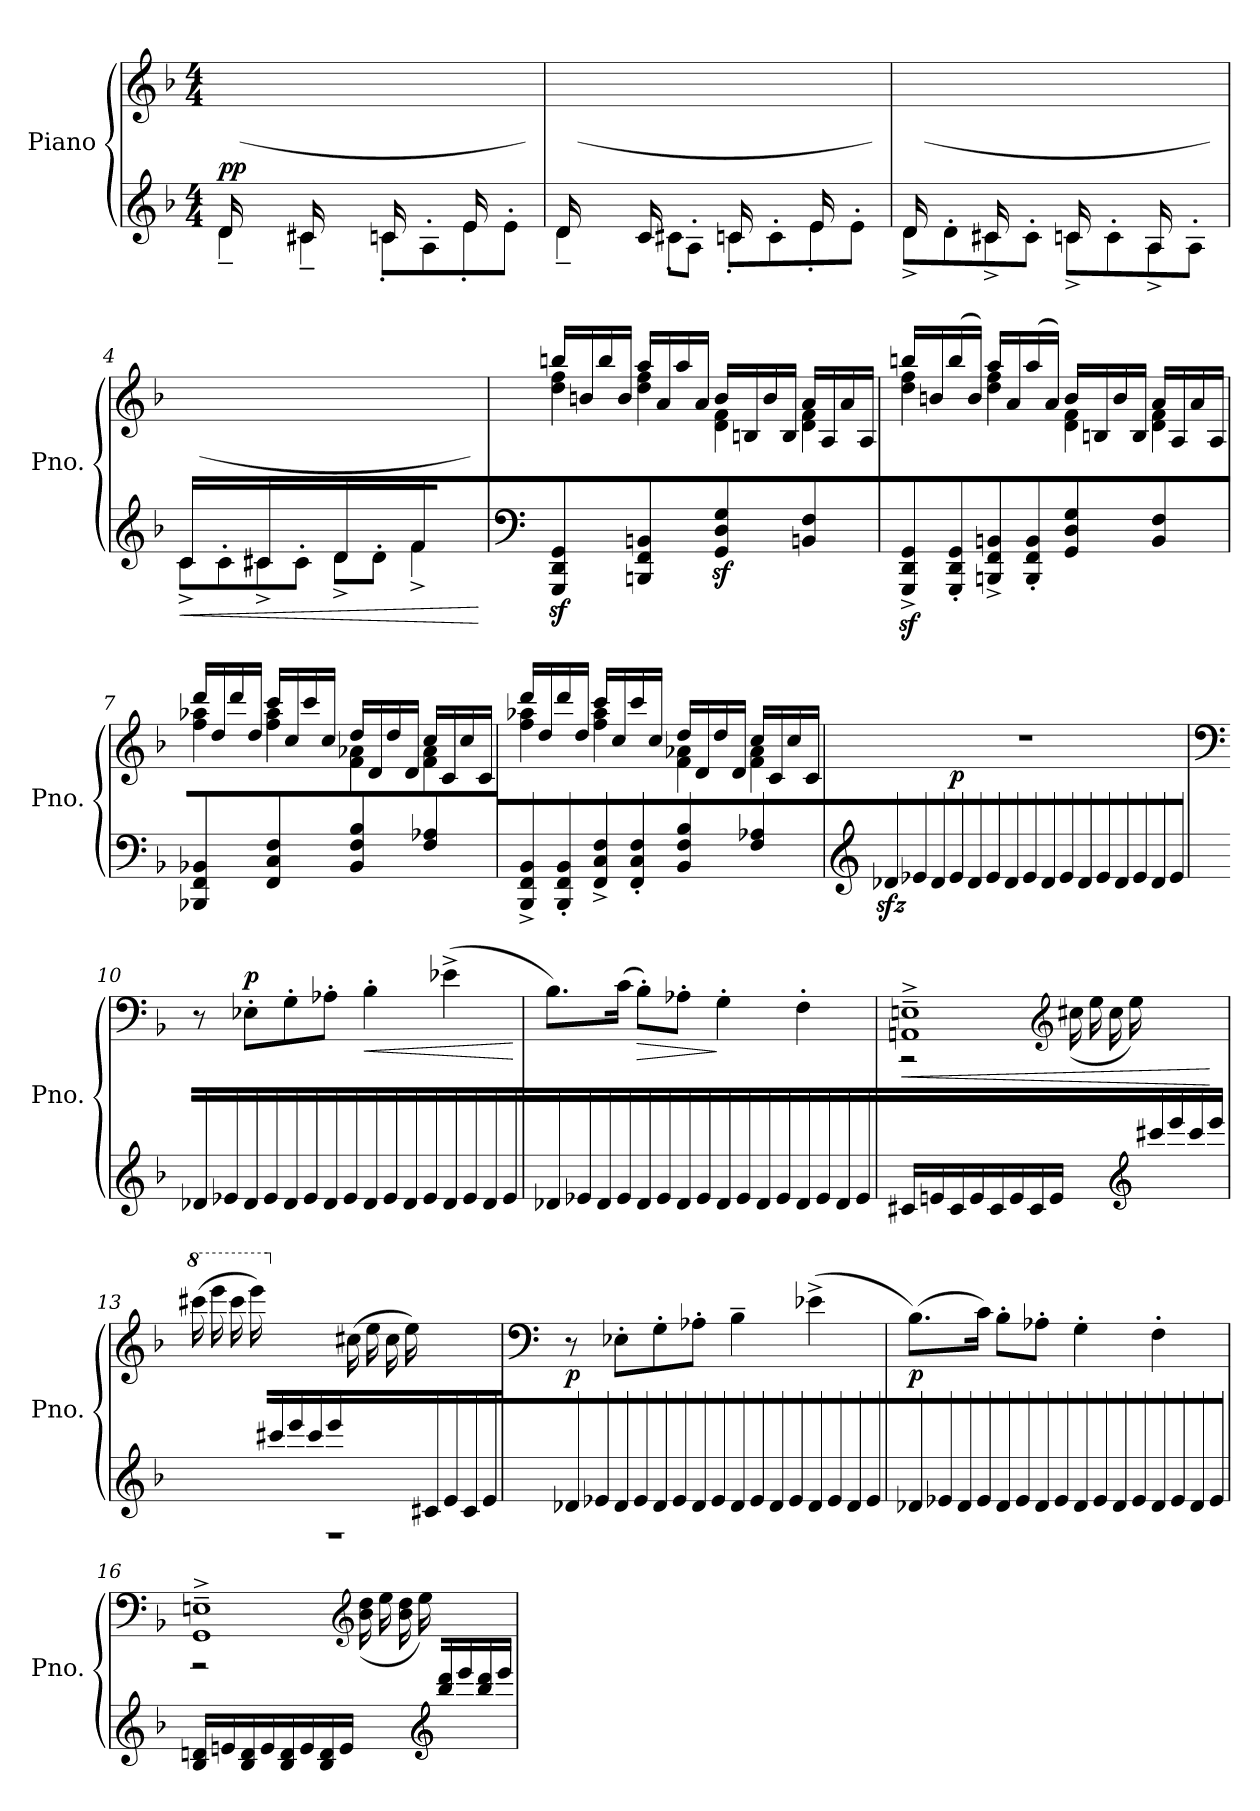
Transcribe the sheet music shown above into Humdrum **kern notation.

**kern	**kern	**dynam
*part1	*part1	*part1
*staff2	*staff1	*staff1/2
*I"Piano	*	*
*I'Pno.	*	*
*clefG2	*clefG2	*
*k[b-]	*k[b-]	*
*M4/4	*M4/4	*
=1	=1	=1
*^	*^	*
!	!	!	!	!LO:DY:a=2
16d/LL	4d~\	1ryy	16ryy	pp
*	*	*MM200	*	*
8.ryy	.	.	(>16f\	.
.	.	.	16a\	.
.	.	.	16f\JJ	.
16c#X/LL	4c#~\	.	16ryy	.
8.ryy	.	.	16f\	.
.	.	.	16a\	.
.	.	.	16f\JJ	.
16cn/LL	8c'\L	.	16ryy	.
8.ryy	.	.	16f\	.
.	8A'\	.	16a\	.
.	.	.	16f\JJ	.
16e/LL	8e'\	.	16ryy	.
8.ryy	.	.	16f\	.
.	8e'\J	.	16a\	.
.	.	.	16f\JJ)	.
=2	=2	=2	=2	=2
16d/LL	4d~\	1ryy	16ryy	.
8.ryy	.	.	(>16f\	.
.	.	.	16a\	.
.	.	.	16f\JJ	.
16c/LL	8c#X'\L	.	16ryy	.
8.ryy	.	.	16f\	.
.	8A'\J	.	16a\	.
.	.	.	16f\JJ	.
16cn/LL	8c'\L	.	16ryy	.
8.ryy	.	.	16f\	.
.	8c'\	.	16a\	.
.	.	.	16f\JJ	.
16e/LL	8e'\	.	16ryy	.
8.ryy	.	.	16f\	.
.	8e'\J	.	16a\	.
.	.	.	16f\JJ)	.
!!LO:LB:g=z	!!
=3	=3	=3	=3	=3
16d/LL	8d^\L	1ryy	16ryy	.
8.ryy	.	.	(>16f\	.
.	8d'\	.	16a\	.
.	.	.	16f\JJ	.
16c#X/LL	8c#^\	.	16ryy	.
8.ryy	.	.	16f\	.
.	8c#'\J	.	16a\	.
.	.	.	16f\JJ	.
16cn/LL	8c^\L	.	16ryy	.
8.ryy	.	.	16f\	.
.	8c'\	.	16a\	.
.	.	.	16f\JJ	.
16A/LL	8A^\	.	16ryy	.
8.ryy	.	.	16f\	.
.	8A'\J	.	16a\	.
.	.	.	16f\JJ)	.
=4	=4	=4	=4	=4
!	!	!	!	!LO:HP:b=2
16c/LL	8c^\L	1ryy	16ryy	<
8.ryy	.	.	(>16f\	.
.	8c'\	.	16a\	.
.	.	.	16f\JJ	.
16c#X/LL	8c#^\	.	16ryy	.
8.ryy	.	.	16f\	.
.	8c#'\J	.	16a\	.
.	.	.	16f\JJ	.
16d/LL	8d^\L	.	16ryy	.
8.ryy	.	.	16f\	.
.	8d'\J	.	16a\	.
.	.	.	16f\JJ	.
16f/LL	4f^\	.	16ryy	.
8.ryy	.	.	16f\	.
.	.	.	16a\	.
.	.	.	16f\JJ)	.
*v	*v	*	*	*
*	*v	*v	*
.	.	[
!!LO:LB:g=z
=5	=5	=5
*clefF4	*	*
*	*^	*
4GGG/z> 4DD/z> 4GG/z>	16bbn/LL	(>4dd\ 4ff\	.
.	16bn/	.	.
.	16bb/	.	.
.	16b/JJ	.	.
4BBBn/ 4FF/ 4BBn/))	16aa/LL	4dd\ 4ff\	.
.	16a/	.	.
.	16aa/	.	.
.	(16a/JJ	.	.
4GG/z> 4D/z> 4G/z>	16b/LL	(<4d\ 4f\	.
.	16Bn/	.	.
.	16b/	.	.
.	16B/JJ	.	.
4BBn/ 4F/	16a/LL	4d\ 4f\	.
.	16A/	.	.
.	16a/	.	.
.	(16A/JJ	.	.
=6	=6	=6	=6
8GGG/z>^ 8DD/z>^ 8GG/z>^L	16bbn/LL	(<4dd\ 4ff\	.
.	(16bn/	.	.
8GGG/' 8DD/' 8GG/'	(<16bb/	.	.
.	16b/JJ)	.	.
8BBBn/^ 8FF/^ 8BBn/^	16aa/LL	(<4dd\ 4ff\	.
.	(16a/	.	.
8BBB/' 8FF/' 8BB/'J	(<16aa/	.	.
.	16a/JJ)	.	.
4GG/ 4D/ 4G/	16b/LL	4d\ 4f\	.
.	16Bn/	.	.
.	16b/	.	.
.	16B/JJ	.	.
4BB/ 4F/	16a/LL	4d\ 4f\	.
.	16A/	.	.
.	16a/	.	.
.	(16A/JJ	.	.
!!LO:LB:g=z	!!
=7	=7	=7	=7
4BBB-X/ 4FF/ 4BB-X/	16ddd/LL	4ff\ 4aa-X\	.
.	16dd/	.	.
.	16ddd/	.	.
.	16dd/JJ	.	.
4FF/ 4C/ 4F/	16ccc/LL	4ff\ 4aa-\	.
.	16cc/	.	.
.	16ccc/	.	.
.	16cc/JJ	.	.
4BB-\ 4F\ 4B-\	16dd/LL	4f\ 4a-X\	.
.	16d/	.	.
.	16dd/	.	.
.	16d/JJ	.	.
4F\ 4A-X\	16cc/LL	4f\ 4a-\	.
.	16c/	.	.
.	16cc/	.	.
.	16c/JJ	.	.
=8	=8	=8	=8
8BBB-/^ 8FF/^ 8BB-/^L	16ddd/LL	4ff\ 4aa-X\	.
.	16dd/	.	.
8BBB-/' 8FF/' 8BB-/'	16ddd/	.	.
.	16dd/JJ	.	.
8FF/^ 8C/^ 8F/^	16ccc/LL	4ff\ 4aa-\	.
.	16cc/	.	.
8FF/' 8C/' 8F/'J	16ccc/	.	.
.	16cc/JJ	.	.
4BB-\ 4F\ 4B-\	16dd/LL	4f\ 4a-X\	.
.	16d/	.	.
.	16dd/	.	.
.	16d/JJ	.	.
4F\ 4A-X\	16cc/LL	4f\ 4a-\	.
.	16c/	.	.
.	16cc/	.	.
.	16c/JJ	.	.
*	*v	*v	*
!!LO:LB:g=z
=9	=9	=9
*clefG2	*	*
16d-Xzz>/LL	1r	.
16e-X/	.	.
16d-/	.	.
!	!	!LO:DY:a=2
16e-/	.	p
16d-/	.	.
16e-/	.	.
16d-/	.	.
16e-/	.	.
16d-/	.	.
16e-/	.	.
16d-/	.	.
16e-/	.	.
16d-/	.	.
16e-/	.	.
16d-/	.	.
16e-/JJ)	.	.
=10	=10	=10
*	*clefF4	*
16d-X/LL	8r	.
16e-X/	.	.
!	!	!LO:DY:a
16d-/	8E-X'\L	p
16e-/	.	.
16d-/	8G'\	.
16e-/	.	.
16d-/	8A-X'\J	.
16e-/	.	.
!	!	!LO:HP:b
16d-/	4B-'\	<
16e-/	.	.
16d-/	.	.
16e-/	.	.
16d-/	(>4e-X^\	.
16e-/	.	.
16d-/	.	.
16e-/JJ)	.	.
.	.	[
!!LO:PB:g=z
=11	=11	=11
16d-X/LL	8.B-\L)	.
16e-X/	.	.
16d-/	.	.
16e-/	(>16c\Jk	.
!	!	!LO:HP:b
16d-/	8B-'\L)	>
16e-/	.	.
16d-/	8A-X'\J	.
16e-/	.	.
16d-/	4G'\	]
16e-/	.	.
16d-/	.	.
16e-/	.	.
16d-/	4F'\	.
16e-/	.	.
16d-/	.	.
16e-/JJ	.	.
=12	=12	=12
*^	*	*
!	!	!	!LO:HP:b
*	*	*^	*
2.ryy	16c#X/LL	1AAn~^ 1En~^	2r	<
.	16en/	.	.	.
.	16c#/	.	.	.
.	16e/	.	.	.
.	16c#/	.	.	.
.	16e/	.	.	.
.	16c#/	.	.	.
.	16e/JJ	.	.	.
*	*	*clefG2	*	*
.	4ryy	.	(>16cc#X\LL	.
.	.	.	16ee\	.
.	.	.	16cc#\	.
.	.	.	16ee\)	.
*clefG2	*	*	*	*
16ccc#X/	4ryy	.	4ryy	.
16eee/	.	.	.	.
16ccc#/	.	.	.	.
16eee/JJ	.	.	.	[
*	*	*v	*v	*
!!LO:LB:g=z
=13	=13	=13	=13
*	*	*8va	*
4ryy	1r	(>16cccc#X\LL	.
.	.	16eeee\	.
.	.	16cccc#\	.
.	.	16eeee\)	.
*	*	*X8va	*
16ccc#X/	.	4ryy	.
16eee/	.	.	.
16ccc#/	.	.	.
16eee/JJ	.	.	.
4ryy	.	(>16cc#X\LL	.
.	.	16ee\	.
.	.	16cc#\	.
.	.	16ee\)	.
16c#X/	.	4ryy	.
16e/	.	.	.
16c#/	.	.	.
16e/JJ	.	.	.
*v	*v	*	*
=14	=14	=14
*	*clefF4	*
!	!	!LO:DY:a=2
16d-X/LL	8r	p
16e-X/	.	.
16d-/	8E-X'\L	.
16e-/	.	.
16d-/	8G'\	.
16e-/	.	.
16d-/	8A-X'\J	.
16e-/	.	.
16d-/	4B-~\	.
16e-/	.	.
16d-/	.	.
16e-/	.	.
16d-/	(>4e-X^\	.
16e-/	.	.
16d-/	.	.
16e-/JJ	.	.
!!LO:LB:g=z
=15	=15	=15
!	!	!LO:DY:a=2
16d-X/LL	(>8.B-\L)	p
16e-X/	.	.
16d-/	.	.
16e-/	16c\Jk)	.
16d-/	8B-'\L	.
16e-/	.	.
16d-/	8A-X'\J	.
16e-/	.	.
16d-/	4G'\	.
16e-/	.	.
16d-/	.	.
16e-/	.	.
16d-/	4F'\	.
16e-/	.	.
16d-/	.	.
16e-/JJ	.	.
=16	=16	=16
*^	*^	*
2.ryy	16B-/ 16dn/LL	1GG~^ 1En~^	2r	.
.	16en/	.	.	.
.	16B-/ 16d/	.	.	.
.	16e/	.	.	.
.	16B-/ 16d/	.	.	.
.	16e/	.	.	.
.	16B-/ 16d/	.	.	.
.	16e/JJ	.	.	.
*	*	*clefG2	*	*
.	4ryy	.	(>16b-\ 16dd\LL	.
.	.	.	16ee\	.
.	.	.	16b-\ 16dd\	.
.	.	.	16ee\)	.
*clefG2	*	*	*	*
16bb-/ 16ddd/	4ryy	.	4ryy	.
16eee/	.	.	.	.
16bb-/ 16ddd/	.	.	.	.
16eee/JJ	.	.	.	.
*v	*v	*	*	*
*	*v	*v	*
=	=	=
*-	*-	*-
